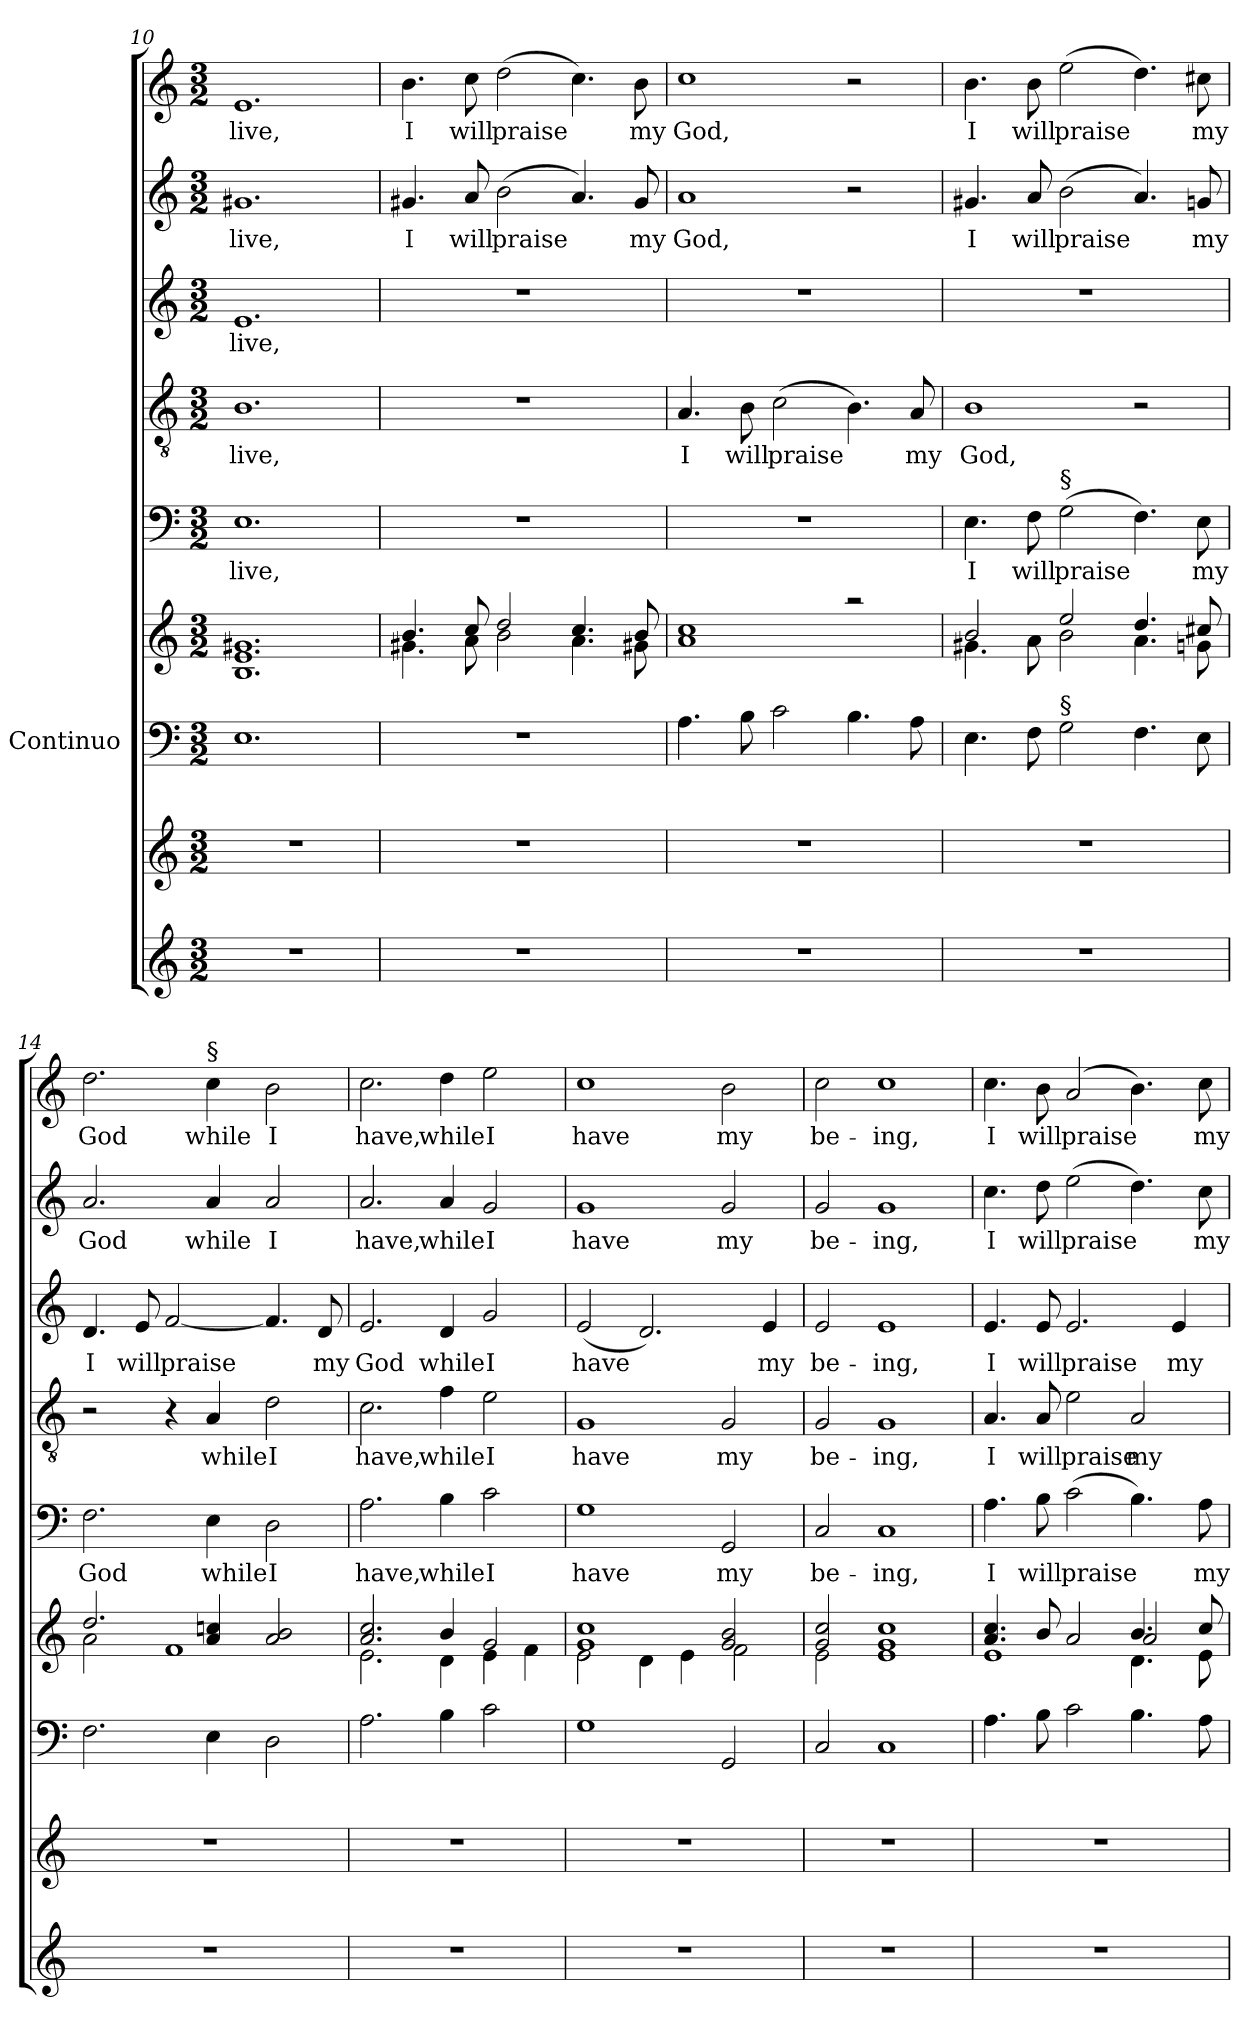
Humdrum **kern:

**kern	**kern	**kern	**kern	**kern	**text	**kern	**text	**kern	**text	**kern	**text	**kern	**text
*part7	*part7	*part6	*part6	*part5	*part5	*part4	*part4	*part3	*part3	*part2	*part2	*part1	*part1
*staff9	*staff8	*staff7	*staff6	*staff5	*staff5	*staff4	*staff4	*staff3	*staff3	*staff2	*staff2	*staff1	*staff1
*	*	*I"Continuo	*	*	*	*	*	*	*	*	*	*	*
*clefG2	*clefG2	*clefF4	*clefG2	*clefF4	*	*clefGv2	*	*clefG2	*	*clefG2	*	*clefG2	*
*k[]	*k[]	*k[]	*k[]	*k[]	*	*k[]	*	*k[]	*	*k[]	*	*k[]	*
*a:	*a:	*a:	*a:	*a:	*	*a:	*	*a:	*	*a:	*	*a:	*
*M3/2	*M3/2	*M3/2	*M3/2	*M3/2	*	*M3/2	*	*M3/2	*	*M3/2	*	*M3/2	*
=10	=10	=10	=10	=10	=10	=10	=10	=10	=10	=10	=10	=10	=10
!LO:N:vis=1	!LO:N:vis=1	!	!	!	!LO:LY:b	!	!LO:LY:b	!	!LO:LY:b	!	!LO:LY:b	!	!LO:LY:b
1.r	1.r	1.E	1.B 1.e 1.g#X	1.E	live,	1.B	live,	1.e	live,	1.g#X	live,	1.e	live,
=11	=11	=11	=11	=11	=11	=11	=11	=11	=11	=11	=11	=11	=11
!LO:N:vis=1	!LO:N:vis=1	!LO:N:vis=1	!	!LO:N:vis=1	!	!LO:N:vis=1	!	!LO:N:vis=1	!	!	!LO:LY:b	!	!LO:LY:b
*	*	*	*^	*	*	*	*	*	*	*	*	*	*
1.r	1.r	1.r	4.b/	4.g#X\	1.r	.	1.r	.	1.r	.	4.g#X/	I	4.b\	I
!	!	!	!	!	!	!	!	!	!	!	!	!LO:LY:b	!	!LO:LY:b
.	.	.	8cc/	8a\	.	.	.	.	.	.	8a/	will	8cc\	will
!	!	!	!	!	!	!	!	!	!	!	!	!LO:LY:b	!	!LO:LY:b
.	.	.	2dd/	2b\	.	.	.	.	.	.	(>2b\	praise	(>2dd\	praise
.	.	.	4.cc/	4.a\	.	.	.	.	.	.	4.a/)	.	4.cc\)	.
!	!	!	!	!	!	!	!	!	!	!	!	!LO:LY:b	!	!LO:LY:b
.	.	.	8b/	8g#X\	.	.	.	.	.	.	8g#/	my	8b\	my
=12	=12	=12	=12	=12	=12	=12	=12	=12	=12	=12	=12	=12	=12	=12
!LO:N:vis=1	!LO:N:vis=1	!	!	!	!LO:N:vis=1	!	!	!LO:LY:b	!LO:N:vis=1	!	!	!LO:LY:b	!	!LO:LY:b
1.r	1.r	4.A\	1cc	1a	1.r	.	4.A/	I	1.r	.	1a	God,	1cc	God,
!	!	!	!	!	!	!	!	!LO:LY:b	!	!	!	!	!	!
.	.	8B\	.	.	.	.	8B\	will	.	.	.	.	.	.
!	!	!	!	!	!	!	!	!LO:LY:b	!	!	!	!	!	!
.	.	2c\	.	.	.	.	(>2c\	praise	.	.	.	.	.	.
.	.	4.B\	2raa	2ryy	.	.	4.B\)	.	.	.	2r	.	2r	.
!	!	!	!	!	!	!	!	!LO:LY:b	!	!	!	!	!	!
.	.	8A\	.	.	.	.	8A/	my	.	.	.	.	.	.
!!LO:PB:g=z
=13	=13	=13	=13	=13	=13	=13	=13	=13	=13	=13	=13	=13	=13	=13
!LO:N:vis=1	!LO:N:vis=1	!	!	!	!	!LO:LY:b	!	!LO:LY:b	!LO:N:vis=1	!	!	!LO:LY:b	!	!LO:LY:b
1.r	1.r	4.E\	2b/	4.g#X\	4.E\	I	1B	God,	1.r	.	4.g#X/	I	4.b\	I
!	!	!	!	!	!	!LO:LY:b	!	!	!	!	!	!LO:LY:b	!	!LO:LY:b
.	.	8F\	.	8a\	8F\	will	.	.	.	.	8a/	will	8b\	will
!	!	!	!	!	!LO:TX:a:t=§	!	!	!	!	!	!	!	!	!
!	!	!LO:TX:a:t=§	!	!	!	!	!	!	!	!	!	!	!	!
!	!	!	!	!	!	!LO:LY:b	!	!	!	!	!	!LO:LY:b	!	!LO:LY:b
.	.	2G\	2ee/	2b\	(>2G\	praise	.	.	.	.	(>2b\	praise	(>2ee\	praise
.	.	4.F\	4.dd/	4.a\	4.F\)	.	2r	.	.	.	4.a/)	.	4.dd\)	.
!	!	!	!	!	!	!LO:LY:b	!	!	!	!	!	!LO:LY:b	!	!LO:LY:b
.	.	8E\	8cc#X/	8gn\	8E\	my	.	.	.	.	8gn/	my	8cc#X\	my
=14	=14	=14	=14	=14	=14	=14	=14	=14	=14	=14	=14	=14	=14	=14
!LO:N:vis=1	!LO:N:vis=1	!	!	!	!	!LO:LY:b	!	!	!	!LO:LY:b	!	!LO:LY:b	!	!LO:LY:b
1.r	1.r	2.F\	2.dd/	2a\	2.F\	God	2r	.	4.d/	I	2.a/	God	2.dd\	God
!	!	!	!	!	!	!	!	!	!	!LO:LY:b	!	!	!	!
.	.	.	.	.	.	.	.	.	8e/	will	.	.	.	.
!	!	!	!	!	!	!	!	!	!	!LO:LY:b	!	!	!	!
.	.	.	.	1f	.	.	4r	.	[<2f/	praise	.	.	.	.
!	!	!	!	!	!	!	!	!	!	!	!	!	!LO:TX:a:t=§	!
!	!	!	!	!	!	!LO:LY:b	!	!LO:LY:b	!	!	!	!LO:LY:b	!	!LO:LY:b
.	.	4E\	4a/ 4ccn/	.	4E\	while	4A/	while	.	.	4a/	while	4cc\	while
!	!	!	!	!	!	!LO:LY:b	!	!LO:LY:b	!	!	!	!LO:LY:b	!	!LO:LY:b
.	.	2D\	2a/ 2b/	.	2D\	I	2d\	I	4.f/]	.	2a/	I	2b\	I
!	!	!	!	!	!	!	!	!	!	!LO:LY:b	!	!	!	!
.	.	.	.	.	.	.	.	.	8d/	my	.	.	.	.
=15	=15	=15	=15	=15	=15	=15	=15	=15	=15	=15	=15	=15	=15	=15
!LO:N:vis=1	!LO:N:vis=1	!	!	!	!	!LO:LY:b	!	!LO:LY:b	!	!LO:LY:b	!	!LO:LY:b	!	!LO:LY:b
1.r	1.r	2.A\	2.a/ 2.cc/	2.e\	2.A\	have,	2.c\	have,	2.e/	God	2.a/	have,	2.cc\	have,
!	!	!	!	!	!	!LO:LY:b	!	!LO:LY:b	!	!LO:LY:b	!	!LO:LY:b	!	!LO:LY:b
.	.	4B\	4b/	4d\	4B\	while	4f\	while	4d/	while	4a/	while	4dd\	while
!	!	!	!	!	!	!LO:LY:b	!	!LO:LY:b	!	!LO:LY:b	!	!LO:LY:b	!	!LO:LY:b
.	.	2c\	2g/	4e\	2c\	I	2e\	I	2g/	I	2g/	I	2ee\	I
.	.	.	.	4f\	.	.	.	.	.	.	.	.	.	.
=16	=16	=16	=16	=16	=16	=16	=16	=16	=16	=16	=16	=16	=16	=16
!LO:N:vis=1	!LO:N:vis=1	!	!	!	!	!LO:LY:b	!	!LO:LY:b	!	!LO:LY:b	!	!LO:LY:b	!	!LO:LY:b
1.r	1.r	1G	1g 1cc	2e\	1G	have	1G	have	(<2e/	have	1g	have	1cc	have
.	.	.	.	4d\	.	.	.	.	2.d/)	.	.	.	.	.
.	.	.	.	4e\	.	.	.	.	.	.	.	.	.	.
!	!	!	!	!	!	!LO:LY:b	!	!LO:LY:b	!	!	!	!LO:LY:b	!	!LO:LY:b
.	.	2GG/	2g/ 2b/	2f\	2GG/	my	2G/	my	.	.	2g/	my	2b\	my
!	!	!	!	!	!	!	!	!	!	!LO:LY:b	!	!	!	!
.	.	.	.	.	.	.	.	.	4e/	my	.	.	.	.
=17	=17	=17	=17	=17	=17	=17	=17	=17	=17	=17	=17	=17	=17	=17
!LO:N:vis=1	!LO:N:vis=1	!	!	!	!	!LO:LY:b	!	!LO:LY:b	!	!LO:LY:b	!	!LO:LY:b	!	!LO:LY:b
1.r	1.r	2C/	2g/ 2cc/	2e\	2C/	be-	2G/	be-	2e/	be-	2g/	be-	2cc\	be-
!	!	!	!	!	!	!LO:LY:b	!	!LO:LY:b	!	!LO:LY:b	!	!LO:LY:b	!	!LO:LY:b
.	.	1C	1g 1cc	1e	1C	-ing,	1G	-ing,	1e	-ing,	1g	-ing,	1cc	-ing,
!!LO:LB:g=z
=18	=18	=18	=18	=18	=18	=18	=18	=18	=18	=18	=18	=18	=18	=18
!LO:N:vis=1	!LO:N:vis=1	!	!	!	!	!LO:LY:b	!	!LO:LY:b	!	!LO:LY:b	!	!LO:LY:b	!	!LO:LY:b
*	*	*	*	*^	*	*	*	*	*	*	*	*	*	*
1.r	1.r	4.A\	4.a/ 4.cc/	1e	2ryy	4.A\	I	4.A/	I	4.e/	I	4.cc\	I	4.cc\	I
!	!	!	!	!	!	!	!LO:LY:b	!	!LO:LY:b	!	!LO:LY:b	!	!LO:LY:b	!	!LO:LY:b
.	.	8B\	8b/	.	.	8B\	will	8A/	will	8e/	will	8dd\	will	8b\	will
!	!	!	!	!	!	!	!LO:LY:b	!	!LO:LY:b	!	!LO:LY:b	!	!LO:LY:b	!	!LO:LY:b
.	.	2c\	2a/	.	2ryy	(>2c\	praise	2e\	praise	2.e/	praise	(>2ee\	praise	(2a/	praise
!	!	!	!	!	!	!	!	!	!LO:LY:b	!	!	!	!	!	!
.	.	4.B\	4.b/	4.d\	2a/	4.B\)	.	2A/	my	.	.	4.dd\)	.	4.b\)	.
!	!	!	!	!	!	!	!	!	!	!	!LO:LY:b	!	!	!	!
.	.	.	.	.	.	.	.	.	.	4e/	my	.	.	.	.
!	!	!	!	!	!	!	!LO:LY:b	!	!	!	!	!	!LO:LY:b	!	!LO:LY:b
.	.	8A\	8cc/	8e\	.	8A\	my	.	.	.	.	8cc\	my	8cc\	my
*	*	*	*v	*v	*v	*	*	*	*	*	*	*	*	*	*
=	=	=	=	=	=	=	=	=	=	=	=	=	=
*-	*-	*-	*-	*-	*-	*-	*-	*-	*-	*-	*-	*-	*-
